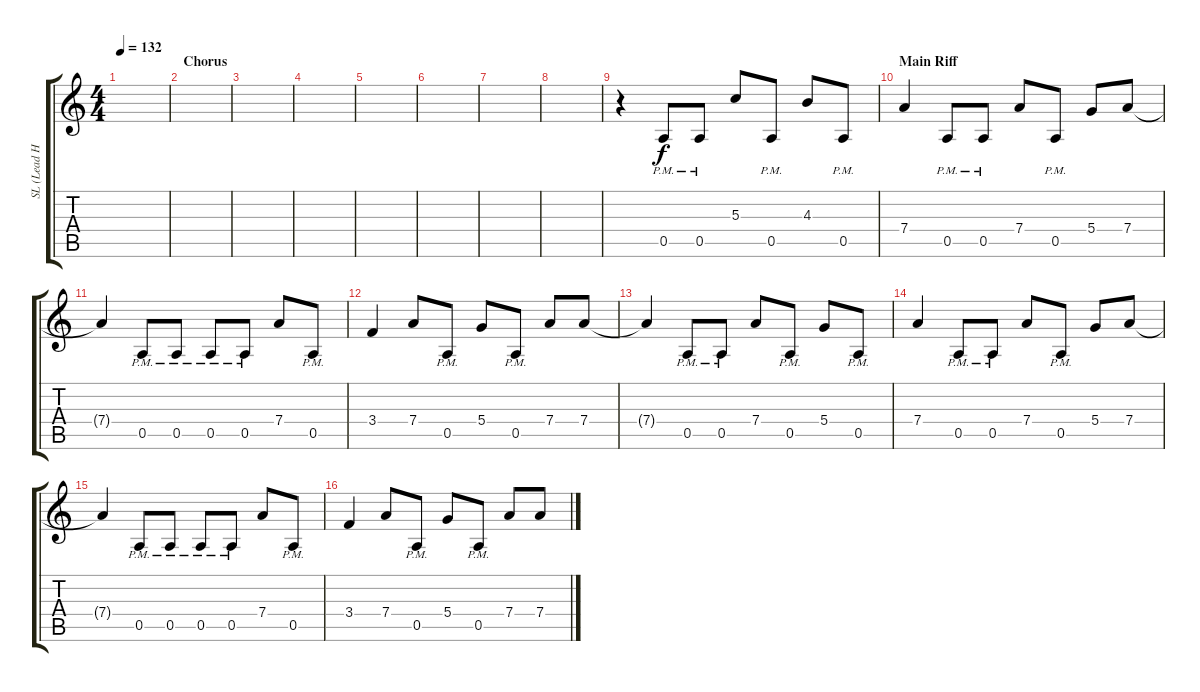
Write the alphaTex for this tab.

\track ("SL (Lead Harmony)" "SL (Lead H") {instrument distortionguitar}
\staff {score tabs}
\tuning (E4 B3 G3 D3 A2 E2) {hide}
\ts (4 4)
\tempo 132
\clef g2
\ks c
|
\section ("" "Chorus")
|
|
|
|
|
|
|
r.4 0.5{pm}.8 0.5{pm}.8 5.3.8 0.5{pm}.8 4.3.8 0.5{pm}.8 |
\section ("" "Main Riff")
7.4.4 0.5{pm}.8 0.5{pm}.8 7.4.8 0.5{pm}.8 5.4.8 7.4.8 |
7.4{t}.4 0.5{pm}.8 0.5{pm}.8 0.5{pm}.8 0.5{pm}.8 7.4.8 0.5{pm}.8 |
3.4.4 7.4.8 0.5{pm}.8 5.4.8 0.5{pm}.8 7.4.8 7.4.8 |
7.4{t}.4 0.5{pm}.8 0.5{pm}.8 7.4.8 0.5{pm}.8 5.4.8 0.5{pm}.8 |
7.4.4 0.5{pm}.8 0.5{pm}.8 7.4.8 0.5{pm}.8 5.4.8 7.4.8 |
7.4{t}.4 0.5{pm}.8 0.5{pm}.8 0.5{pm}.8 0.5{pm}.8 7.4.8 0.5{pm}.8 |
3.4.4 7.4.8 0.5{pm}.8 5.4.8 0.5{pm}.8 7.4.8 7.4.8
